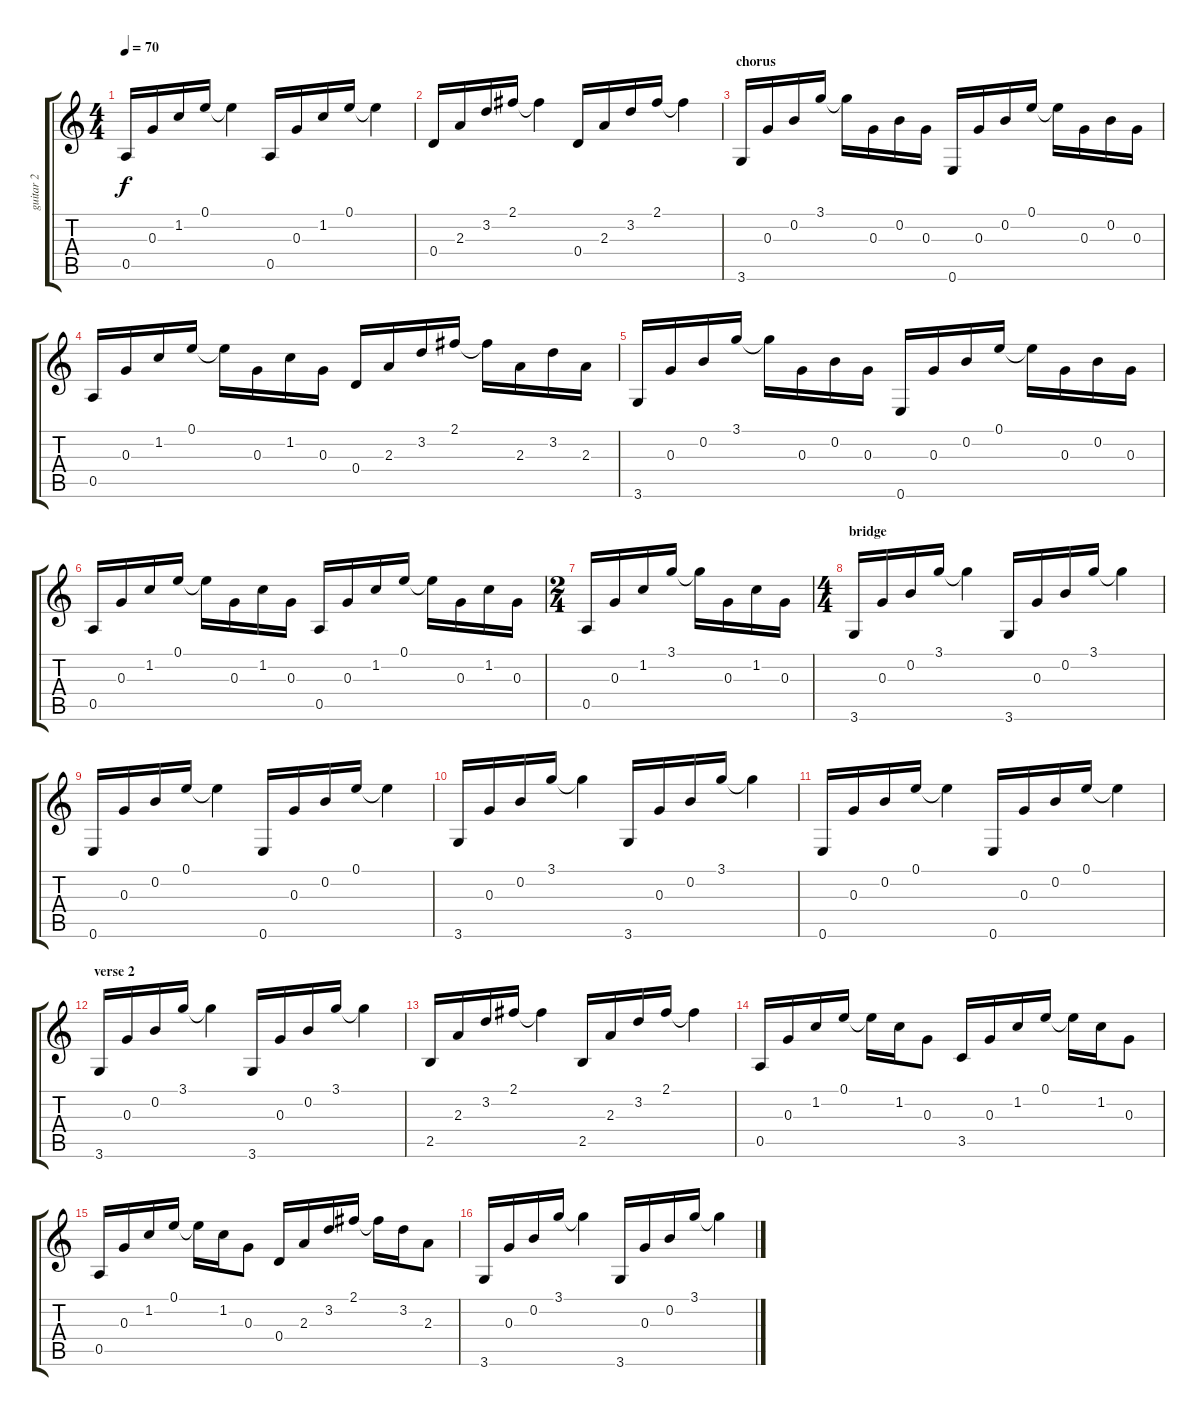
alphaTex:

\track ("guitar 2" "guitar 2") {instrument electricguitarclean}
\staff {score tabs}
\tuning (E4 B3 G3 D3 A2 E2) {hide}
\ts (4 4)
\tempo 70
\clef g2
\ks c
0.5.16{dy f} 0.3.16 1.2.16 0.1.16 0.1{t}.4 0.5.16 0.3.16 1.2.16 0.1.16 0.1{t}.4 |
0.4.16 2.3.16 3.2.16 2.1.16 2.1{t}.4 0.4.16 2.3.16 3.2.16 2.1.16 2.1{t}.4 |
\section ("" "chorus")
3.6.16 0.3.16 0.2.16 3.1.16 3.1{t}.16 0.3.16 0.2.16 0.3.16 0.6.16 0.3.16 0.2.16 0.1.16 0.1{t}.16 0.3.16 0.2.16 0.3.16 |
0.5.16 0.3.16 1.2.16 0.1.16 0.1{t}.16 0.3.16 1.2.16 0.3.16 0.4.16 2.3.16 3.2.16 2.1.16 2.1{t}.16 2.3.16 3.2.16 2.3.16 |
3.6.16 0.3.16 0.2.16 3.1.16 3.1{t}.16 0.3.16 0.2.16 0.3.16 0.6.16 0.3.16 0.2.16 0.1.16 0.1{t}.16 0.3.16 0.2.16 0.3.16 |
0.5.16 0.3.16 1.2.16 0.1.16 0.1{t}.16 0.3.16 1.2.16 0.3.16 0.5.16 0.3.16 1.2.16 0.1.16 0.1{t}.16 0.3.16 1.2.16 0.3.16 |
\ts (2 4)
0.5.16 0.3.16 1.2.16 3.1.16 3.1{t}.16 0.3.16 1.2.16 0.3.16 |
\ts (4 4)
\section ("" "bridge")
3.6.16 0.3.16 0.2.16 3.1.16 3.1{t}.4 3.6.16 0.3.16 0.2.16 3.1.16 3.1{t}.4 |
0.6.16 0.3.16 0.2.16 0.1.16 0.1{t}.4 0.6.16 0.3.16 0.2.16 0.1.16 0.1{t}.4 |
3.6.16 0.3.16 0.2.16 3.1.16 3.1{t}.4 3.6.16 0.3.16 0.2.16 3.1.16 3.1{t}.4 |
0.6.16 0.3.16 0.2.16 0.1.16 0.1{t}.4 0.6.16 0.3.16 0.2.16 0.1.16 0.1{t}.4 |
\section ("" "verse 2")
3.6.16 0.3.16 0.2.16 3.1.16 3.1{t}.4 3.6.16 0.3.16 0.2.16 3.1.16 3.1{t}.4 |
2.5.16 2.3.16 3.2.16 2.1.16 2.1{t}.4 2.5.16 2.3.16 3.2.16 2.1.16 2.1{t}.4 |
0.5.16 0.3.16 1.2.16 0.1.16 0.1{t}.16 1.2.16 0.3.8 3.5.16 0.3.16 1.2.16 0.1.16 0.1{t}.16 1.2.16 0.3.8 |
0.5.16 0.3.16 1.2.16 0.1.16 0.1{t}.16 1.2.16 0.3.8 0.4.16 2.3.16 3.2.16 2.1.16 2.1{t}.16 3.2.16 2.3.8 |
3.6.16 0.3.16 0.2.16 3.1.16 3.1{t}.4 3.6.16 0.3.16 0.2.16 3.1.16 3.1{t}.4
